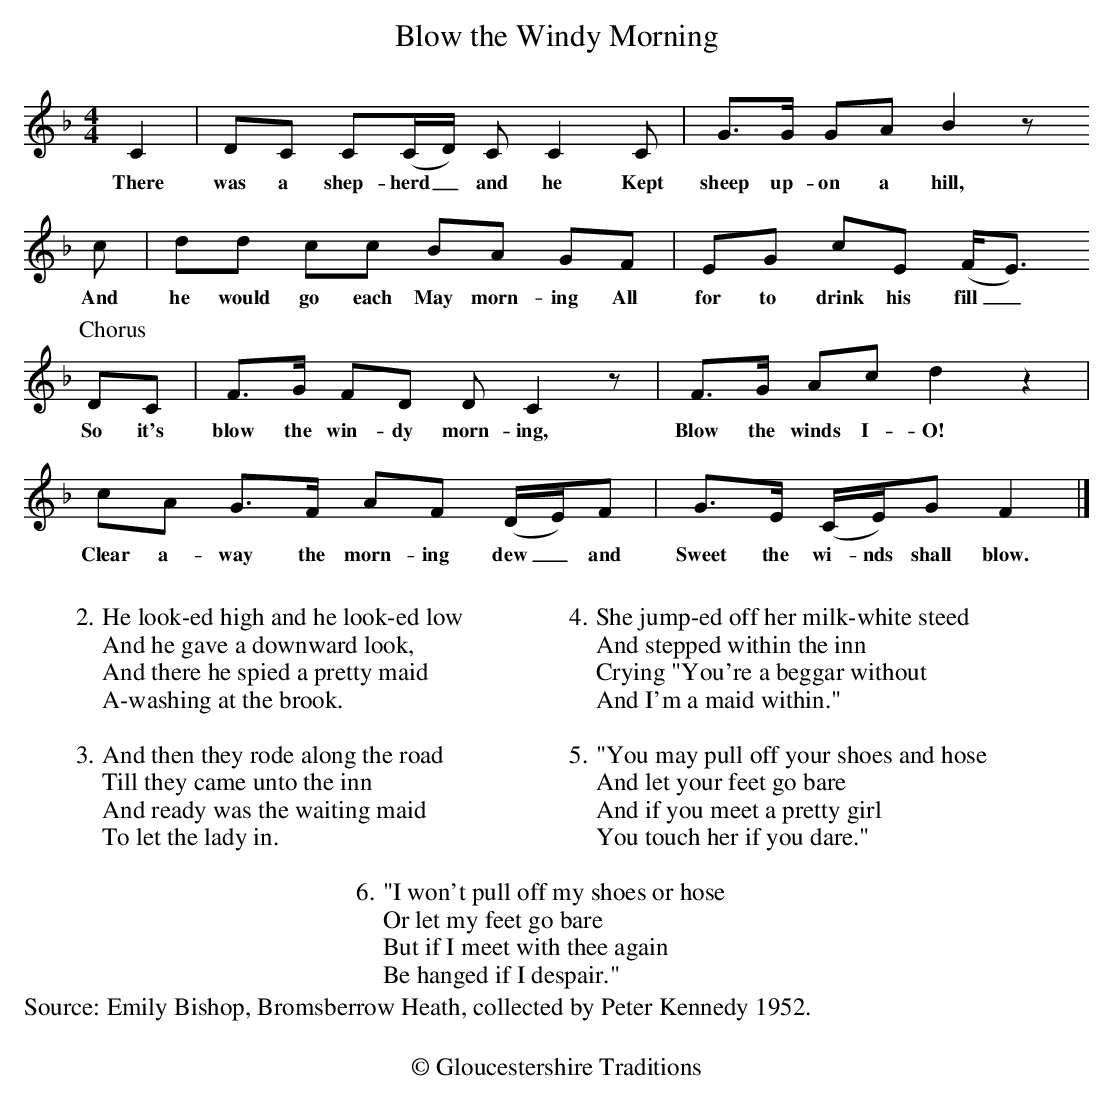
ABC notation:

X:1
T: Blow the Windy Morning
M: 4/4
L: 1/4
K: F
C | D/2C/2 C/2(C/4D/4) C/2CC/2 | G6/8G/4 G/2A/2 Bz/2
w:There was a shep-herd_ and he Kept sheep up-on a hill,
c/2 | d/2d/2 c/2c/2 B/2A/2 G/2F/2 | E/2G/2 c/2E/2 (F/4E6/8)
w:And he would go each May morn-ing All for to drink his fill_
 [P:Chorus]D/2C/2 | F6/8G/4 F/2D/2 D/2Cz/2 | F6/8G/4 A/2c/2dz |
w:  So it's blow the win-dy morn-ing, Blow the winds I-O!
c/2A/2 G6/8F/4 A/2F/2 (D/4E/4)F/2 | G6/8E/4 (C/4E/4)G/2 F2/ |]
w:Clear a-way the morn-ing dew_ and Sweet the wi-nds shall blow.
%%text
%%text
%%text
W:2. He look-ed high and he look-ed low
W:And he gave a downward look,
W:And there he spied a pretty maid
W:A-washing at the brook.
W:
W:3. And then they rode along the road
W:Till they came unto the inn
W:And ready was the waiting maid
W:To let the lady in.
W:
W:4. She jump-ed off her milk-white steed
W:And stepped within the inn
W:Crying "You're a beggar without
W:And I'm a maid within."
W:
W:5. "You may pull off your shoes and hose
W:And let your feet go bare
W:And if you meet a pretty girl
W:You touch her if you dare."
W:
W:6. "I won't pull off my shoes or hose
W:Or let my feet go bare
W:But if I meet with thee again
W:Be hanged if I despair."
